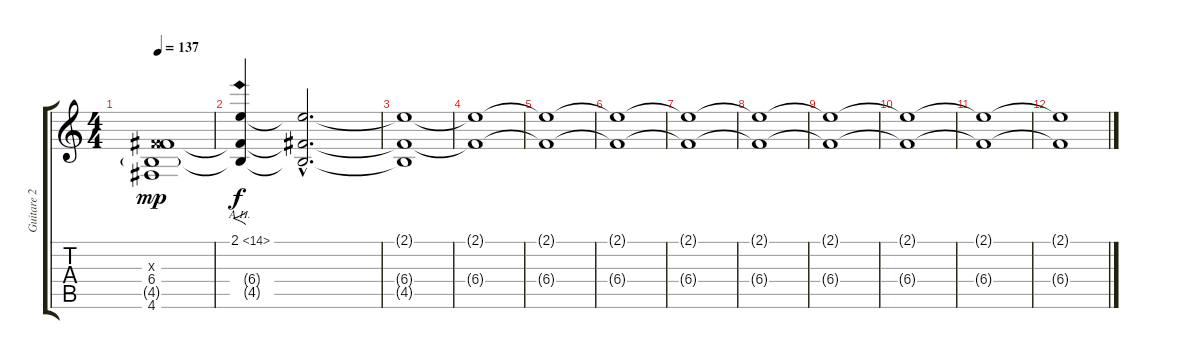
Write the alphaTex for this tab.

\track ("Guitare 2 - Julien" "Guitare 2 ") {instrument distortionguitar}
\staff {score tabs}
\tuning (D4 A3 F3 C3 G2 D2) {hide}
\ts (4 4)
\tempo 137
\clef g2
\ks c
(1.3{x} 6.4 4.5{g} 4.6).1{dy mp} |
(2.1{ah 12} 6.4{t} 4.5{t}).4{f dy f} (2.1{hac t} 6.4{hac t} 4.5{hac t}).2{d} |
(2.1{t} 6.4{t} 4.5{t}).1 |
(2.1{t} 6.4{t}).1 |
(2.1{t} 6.4{t}).1 |
(2.1{t} 6.4{t}).1 |
(2.1{t} 6.4{t}).1 |
(2.1{t} 6.4{t}).1 |
(2.1{t} 6.4{t}).1{volume 0} |
(2.1{t} 6.4{t}).1 |
(2.1{t} 6.4{t}).1 |
(2.1{t} 6.4{t}).1
